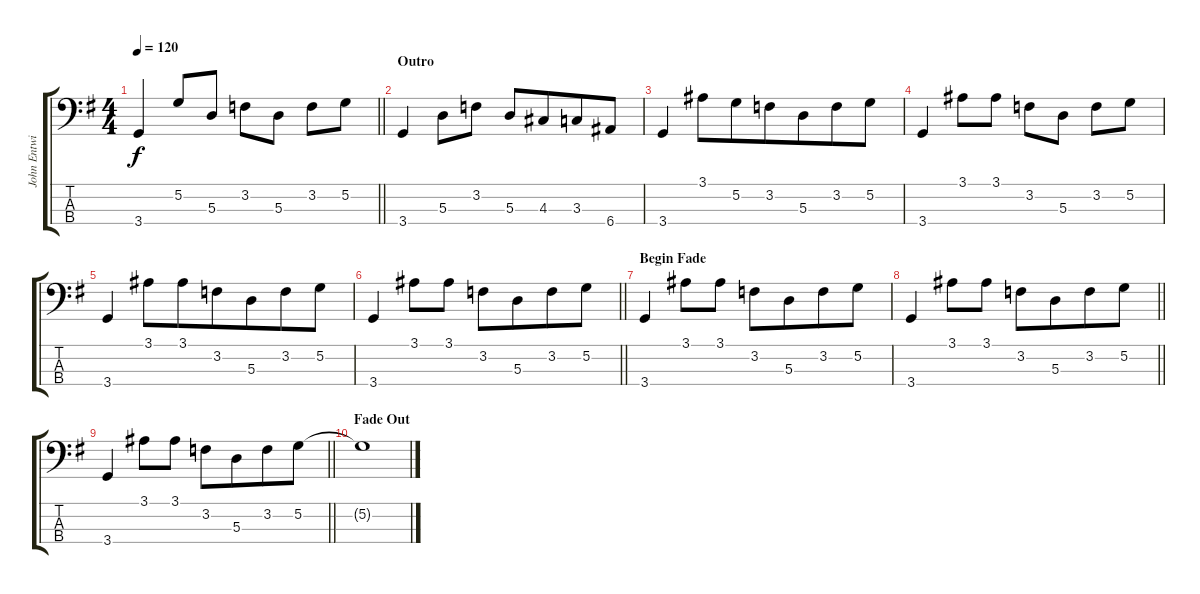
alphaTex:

\track ("John Entwistle" "John Entwi") {instrument electricbassfinger}
\staff {score tabs}
\tuning (G2 D2 A1 E1) {hide}
\ts (4 4)
\tempo 120
\clef f4
\barLineRight lightlight
\ks g
3.4.4{dy f beam merge} 5.2.8 5.3.8 3.2.8{beam merge} 5.3.8 3.2.8 5.2.8 |
\section ("" "Outro")
3.4.4 5.3.8{beam merge} 3.2.8 5.3.8{beam merge} 4.3.8{beam merge} 3.3.8 6.4.8 |
3.4.4 3.1.8 5.2.8{beam merge} 3.2.8 5.3.8{beam merge} 3.2.8{beam merge} 5.2.8 |
3.4.4 3.1.8 3.1.8 3.2.8 5.3.8 3.2.8{beam merge} 5.2.8 |
3.4.4 3.1.8{beam merge} 3.1.8{beam merge} 3.2.8 5.3.8{beam merge} 3.2.8{beam merge} 5.2.8 |
\barLineRight lightlight
3.4.4 3.1.8 3.1.8 3.2.8{beam merge} 5.3.8{beam merge} 3.2.8 5.2.8 |
\section ("" "Begin Fade")
3.4.4 3.1.8 3.1.8 3.2.8{beam merge} 5.3.8{beam merge} 3.2.8 5.2.8 |
\barLineRight lightlight
3.4.4 3.1.8 3.1.8 3.2.8{beam merge} 5.3.8{beam merge} 3.2.8 5.2.8 |
\barLineRight lightlight
3.4.4 3.1.8 3.1.8 3.2.8{beam merge} 5.3.8{beam merge} 3.2.8 5.2.8 |
\section ("" "Fade Out")
5.2{t}.1
